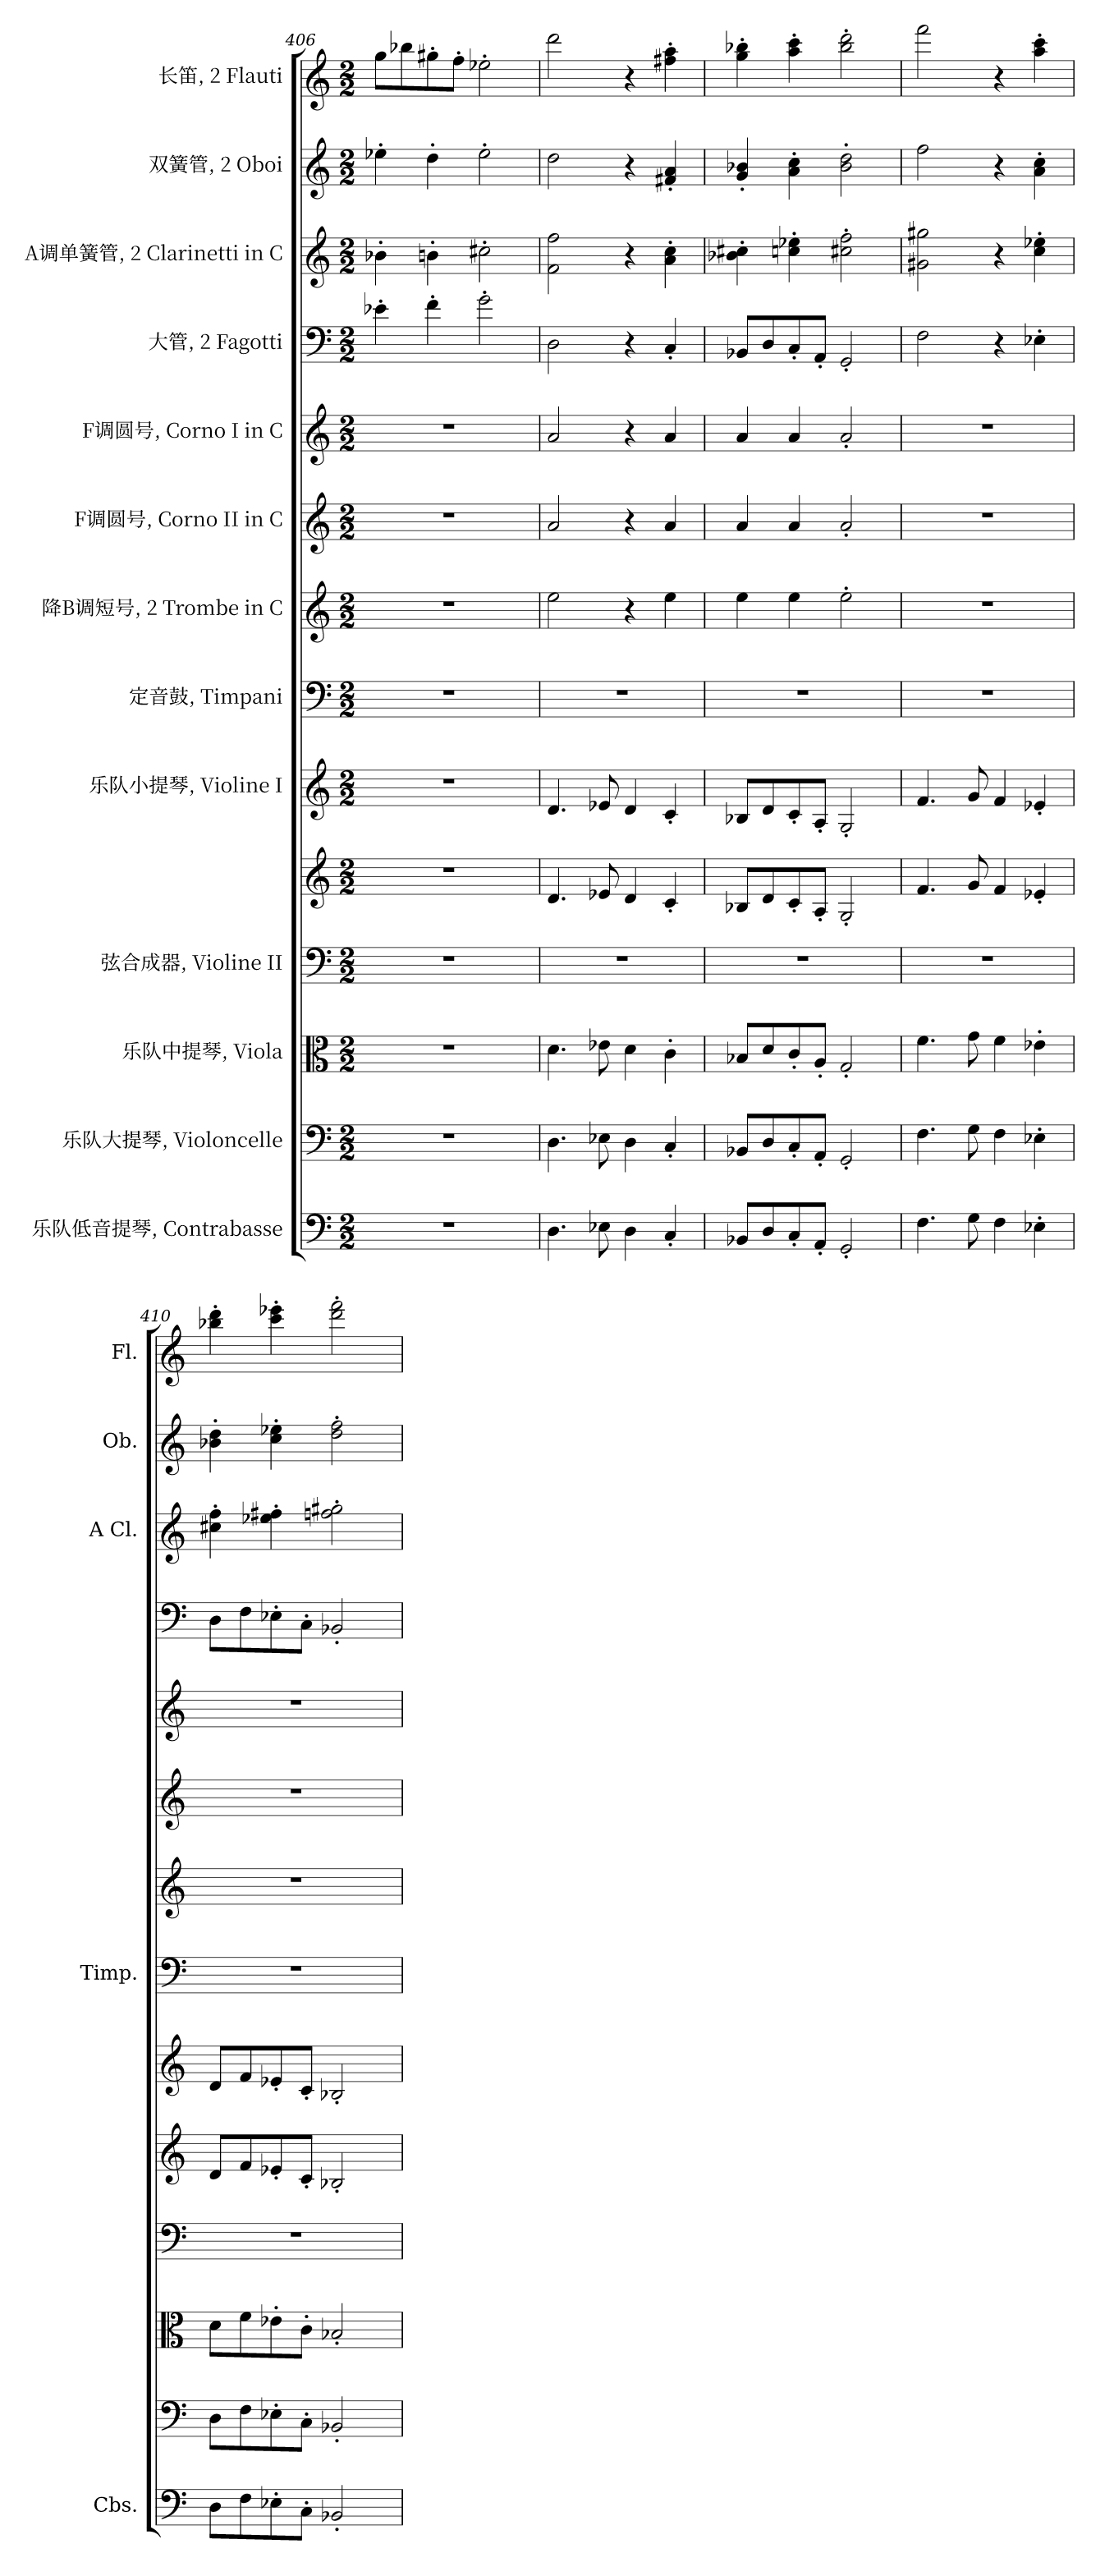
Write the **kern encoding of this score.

**kern	**kern	**kern	**kern	**kern	**kern	**kern	**kern	**kern	**kern	**kern	**kern	**kern	**kern
*part13	*part12	*part11	*part10	*part10	*part9	*part8	*part7	*part6	*part5	*part4	*part3	*part2	*part1
*staff14	*staff13	*staff12	*staff11	*staff10	*staff9	*staff8	*staff7	*staff6	*staff5	*staff4	*staff3	*staff2	*staff1
*I"乐队低音提琴, Contrabasse	*I"乐队大提琴, Violoncelle	*I"乐队中提琴, Viola	*I"弦合成器, Violine II	*	*I"乐队小提琴, Violine I	*I"定音鼓, Timpani	*I"降B调短号, 2 Trombe in C	*I"F调圆号, Corno II in C	*I"F调圆号, Corno I in C	*I"大管, 2 Fagotti	*I"A调单簧管, 2 Clarinetti in C	*I"双簧管, 2 Oboi	*I"长笛, 2 Flauti
*I'Cbs.	*	*	*	*	*	*I'Timp.	*	*	*	*	*I'A Cl.	*I'Ob.	*I'Fl.
*clefF4	*clefF4	*clefC3	*clefF4	*clefG2	*clefG2	*clefF4	*clefG2	*clefG2	*clefG2	*clefF4	*clefG2	*clefG2	*clefG2
*ITrd7c12	*	*	*	*	*	*	*ITrd1c2	*ITrd4c7	*ITrd4c7	*	*ITrd2c3	*	*
*k[]	*k[]	*k[]	*k[]	*k[]	*k[]	*k[]	*k[b-e-]	*k[b-]	*k[b-]	*k[]	*k[f#c#g#]	*k[]	*k[]
*M2/2	*M2/2	*M2/2	*M2/2	*M2/2	*M2/2	*M2/2	*M2/2	*M2/2	*M2/2	*M2/2	*M2/2	*M2/2	*M2/2
*MM242	*MM242	*MM242	*MM242	*MM242	*MM242	*MM242	*MM242	*MM242	*MM242	*MM242	*MM242	*MM242	*MM242
=406	=406	=406	=406	=406	=406	=406	=406	=406	=406	=406	=406	=406	=406
1r	1r	1r	1r	1r	1r	1r	1r	1r	1r	4e-X'\	4gn'\	4ee-X'\	8gg\L
.	.	.	.	.	.	.	.	.	.	.	.	.	8bb-X\
.	.	.	.	.	.	.	.	.	.	4f'\	4g#X'\	4dd'\	8gg#X'\
.	.	.	.	.	.	.	.	.	.	.	.	.	8ff'\J
*	*	*	*	*	*	*	*	*	*	*	*	*	*MM253
.	.	.	.	.	.	.	.	.	.	2g'\	2a#X'\	2ee-'\	2ee-X'\
=407	=407	=407	=407	=407	=407	=407	=407	=407	=407	=407	=407	=407	=407
*	*	*	*	*	*	*	*	*	*	*	*	*	*MM247
4.DD\	4.D\	4.d\	1r	4.d/	4.d/	1r	2dd\	2d/	2d/	2D\	2d\ 2dd\	2dd\	2ddd\
8EE-X\	8E-X\	8e-X\	.	8e-X/	8e-X/	.	.	.	.	.	.	.	.
*	*	*	*	*	*	*	*	*	*	*	*	*	*MM262
4DD\	4D\	4d\	.	4d/	4d/	.	4r	4r	4r	4r	4r	4r	4r
4CC'/	4C'/	4c'\	.	4c'/	4c'/	.	4dd\	4d/	4d/	4C'/	4f#\' 4a\'	4f#X/' 4a/'	4ff#X\' 4aa\'
=408	=408	=408	=408	=408	=408	=408	=408	=408	=408	=408	=408	=408	=408
*	*	*	*	*	*	*	*	*	*	*	*	*	*MM247
8BBB-X/L	8BB-X/L	8B-X/L	1r	8B-X/L	8B-X/L	1r	4dd\	4d/	4d/	8BB-X/L	4gn\' 4a#X\'	4g/' 4b-X/'	4gg\' 4bb-X\'
8DD/	8D/	8d/	.	8d/	8d/	.	.	.	.	8D/	.	.	.
8CC'/	8C'/	8c'/	.	8c'/	8c'/	.	4dd\	4d/	4d/	8C'/	4an\' 4ccn\'	4a\' 4cc\'	4aa\' 4ccc\'
8AAA'/J	8AA'/J	8A'/J	.	8A'/J	8A'/J	.	.	.	.	8AA'/J	.	.	.
*	*	*	*	*	*	*	*	*	*	*	*	*	*MM262
2GGG'/	2GG'/	2G'/	.	2G'/	2G'/	.	2dd'\	2d'/	2d'/	2GG'/	2a#X\' 2dd\'	2b-\' 2dd\'	2bb-\' 2ddd\'
=409	=409	=409	=409	=409	=409	=409	=409	=409	=409	=409	=409	=409	=409
*	*	*	*	*	*	*	*	*	*	*	*	*	*MM247
4.FF\	4.F\	4.f\	1r	4.f/	4.f/	1r	1r	1r	1r	2F\	2e#X\ 2ee#X\	2ff\	2fff\
8GG\	8G\	8g\	.	8g/	8g/	.	.	.	.	.	.	.	.
*	*	*	*	*	*	*	*	*	*	*	*	*	*MM262
4FF\	4F\	4f\	.	4f/	4f/	.	.	.	.	4r	4r	4r	4r
4EE-X'\	4E-X'\	4e-X'\	.	4e-X'/	4e-X'/	.	.	.	.	4E-X'\	4a\' 4ccn\'	4a\' 4cc\'	4aa\' 4ccc\'
!!LO:PB:g=z
=410	=410	=410	=410	=410	=410	=410	=410	=410	=410	=410	=410	=410	=410
*	*	*	*	*	*	*	*	*	*	*	*	*	*MM247
8DD\L	8D\L	8d\L	1r	8d/L	8d/L	1r	1r	1r	1r	8D\L	4a#X\' 4dd\'	4b-X\' 4dd\'	4bb-X\' 4ddd\'
8FF\	8F\	8f\	.	8f/	8f/	.	.	.	.	8F\	.	.	.
8EE-X'\	8E-X'\	8e-X'\	.	8e-X'/	8e-X'/	.	.	.	.	8E-X'\	4ccn\' 4dd#X\'	4cc\' 4ee-X\'	4ccc\' 4eee-X\'
8CC'\J	8C'\J	8c'\J	.	8c'/J	8c'/J	.	.	.	.	8C'\J	.	.	.
*	*	*	*	*	*	*	*	*	*	*	*	*	*MM262
2BBB-X'/	2BB-X'/	2B-X'/	.	2B-X'/	2B-X'/	.	.	.	.	2BB-X'/	2ddn\' 2ee#X\'	2dd\' 2ff\'	2ddd\' 2fff\'
=	=	=	=	=	=	=	=	=	=	=	=	=	=
*-	*-	*-	*-	*-	*-	*-	*-	*-	*-	*-	*-	*-	*-
